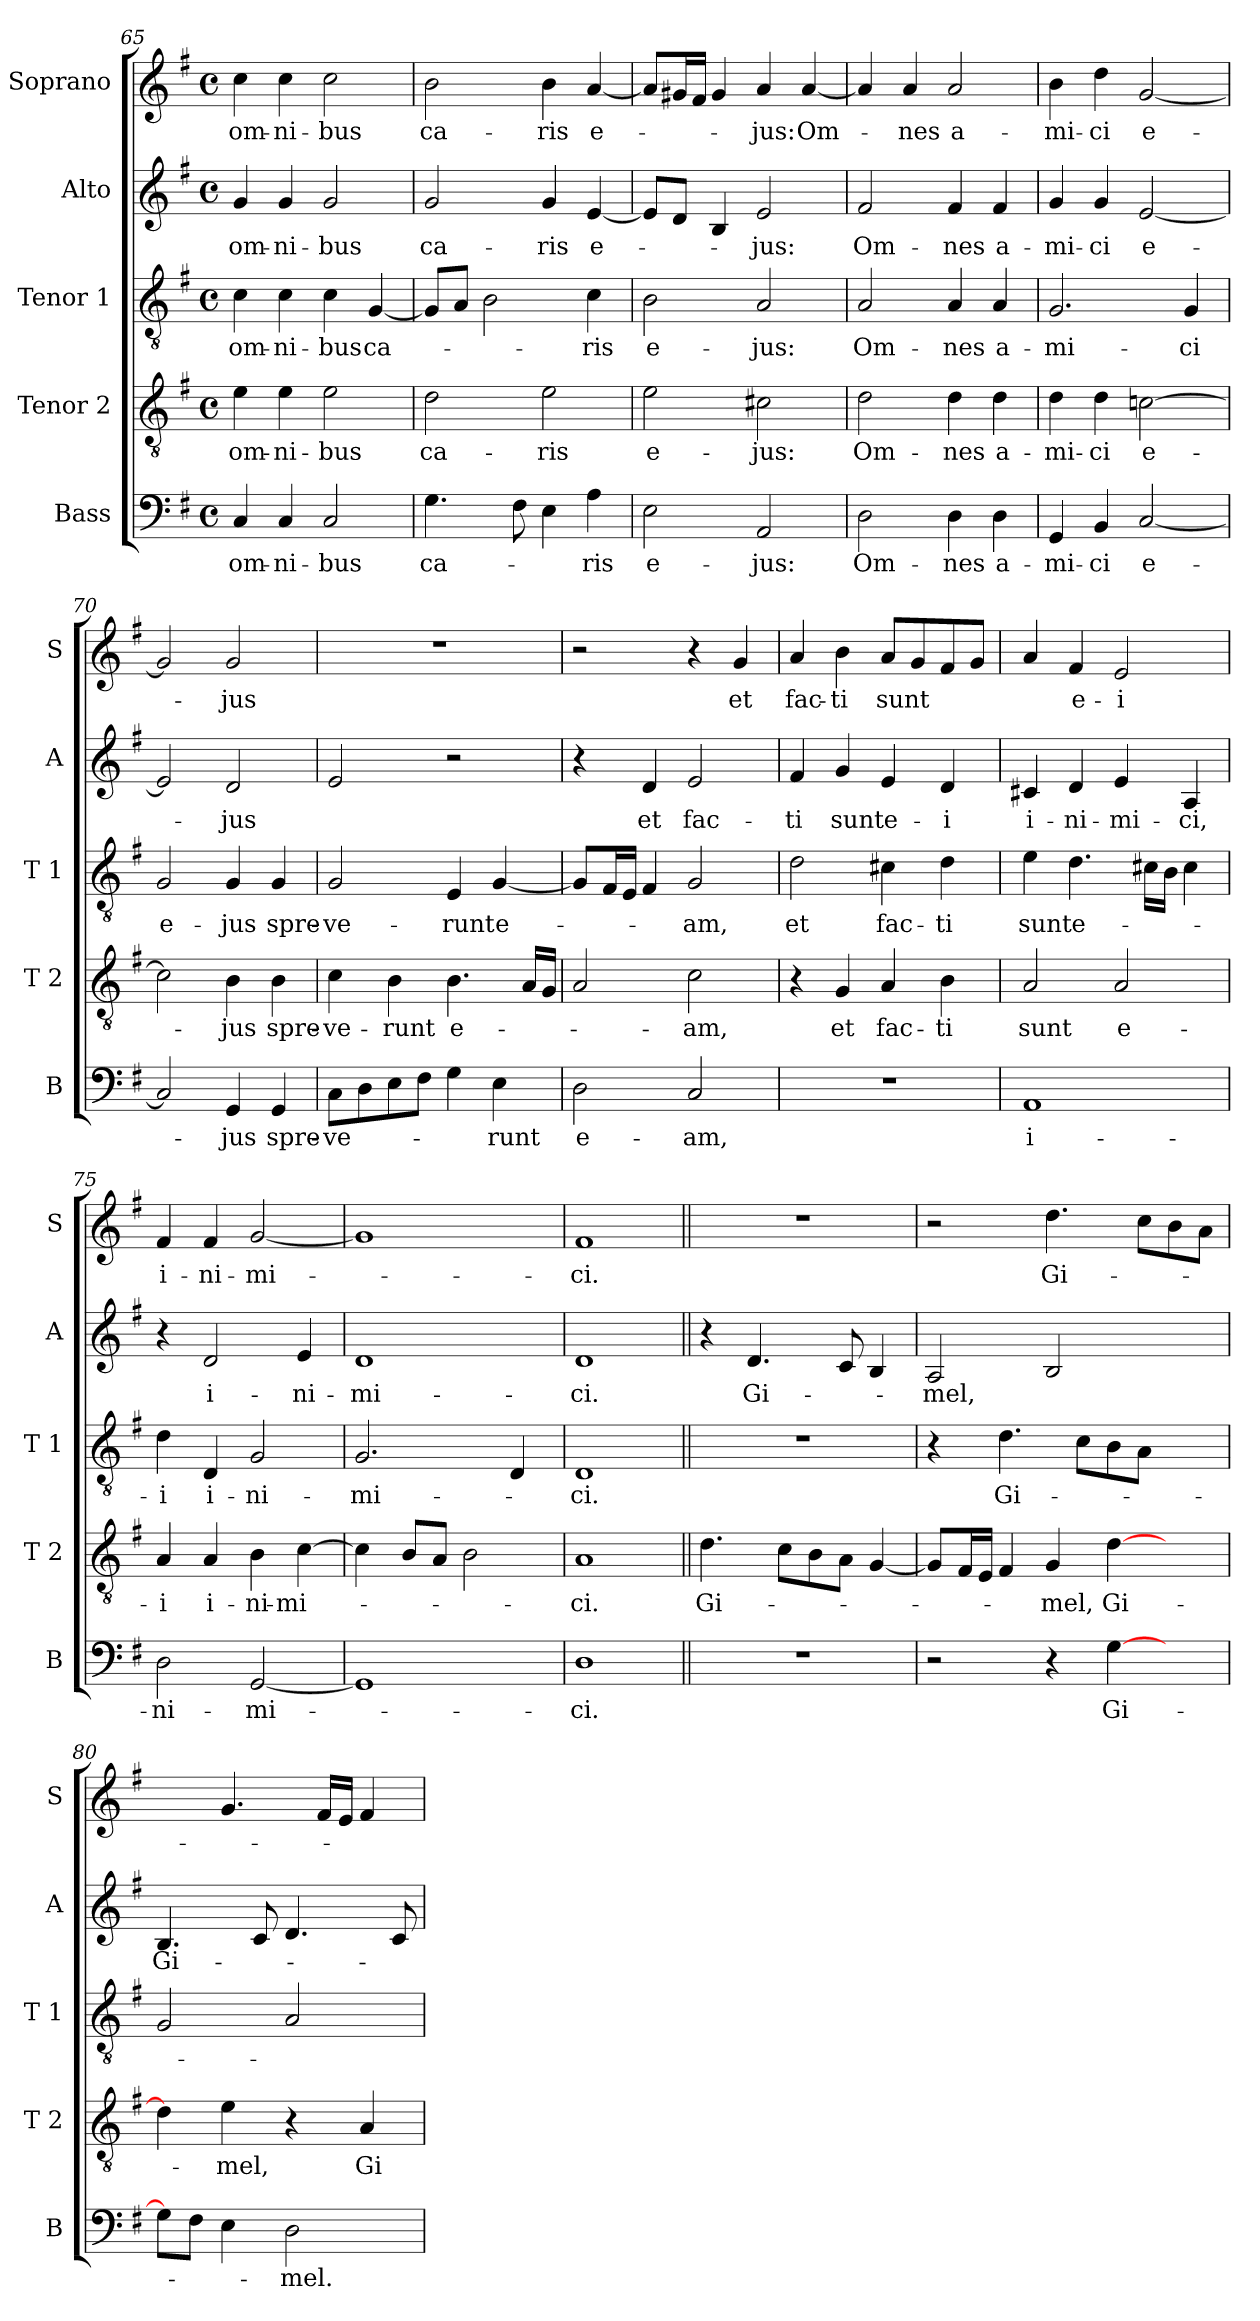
**kern	**text	**kern	**text	**kern	**text	**kern	**text	**kern	**text
*part5	*part5	*part4	*part4	*part3	*part3	*part2	*part2	*part1	*part1
*staff5	*staff5	*staff4	*staff4	*staff3	*staff3	*staff2	*staff2	*staff1	*staff1
*I"Bass	*	*I"Tenor 2	*	*I"Tenor 1	*	*I"Alto	*	*I"Soprano	*
*I'B	*	*I'T 2	*	*I'T 1	*	*I'A	*	*I'S	*
*clefF4	*	*clefGv2	*	*clefGv2	*	*clefG2	*	*clefG2	*
*k[f#]	*	*k[f#]	*	*k[f#]	*	*k[f#]	*	*k[f#]	*
*e:	*	*e:	*	*e:	*	*e:	*	*e:	*
*M4/4	*	*M4/4	*	*M4/4	*	*M4/4	*	*M4/4	*
*met(c)	*	*met(c)	*	*met(c)	*	*met(c)	*	*met(c)	*
=65	=65	=65	=65	=65	=65	=65	=65	=65	=65
!	!LO:LY:b	!	!LO:LY:b	!	!LO:LY:b	!	!LO:LY:b	!	!LO:LY:b
4C/	om-	4e\	om-	4c\	om-	4g/	om-	4cc\	om-
!	!LO:LY:b	!	!LO:LY:b	!	!LO:LY:b	!	!LO:LY:b	!	!LO:LY:b
4C/	-ni-	4e\	-ni-	4c\	-ni-	4g/	-ni-	4cc\	-ni-
!	!LO:LY:b	!	!LO:LY:b	!	!LO:LY:b	!	!LO:LY:b	!	!LO:LY:b
2C/	-bus	2e\	-bus	4c\	-bus	2g/	-bus	2cc\	-bus
!	!	!	!	!	!LO:LY:b	!	!	!	!
.	.	.	.	[4G/	ca-	.	.	.	.
=66	=66	=66	=66	=66	=66	=66	=66	=66	=66
!	!LO:LY:b	!	!LO:LY:b	!	!	!	!LO:LY:b	!	!LO:LY:b
4.G\	ca-	2d\	ca-	8G/L]	.	2g/	ca-	2b\	ca-
.	.	.	.	8A/J	.	.	.	.	.
.	.	.	.	2B\	.	.	.	.	.
8F#\	.	.	.	.	.	.	.	.	.
!	!	!	!LO:LY:b	!	!	!	!LO:LY:b	!	!LO:LY:b
4E\	.	2e\	-ris	.	.	4g/	-ris	4b\	-ris
!	!LO:LY:b	!	!	!	!LO:LY:b	!	!LO:LY:b	!	!LO:LY:b
4A\	-ris	.	.	4c\	-ris	[4e/	e-	[4a/	e-
!!LO:LB:g=z
=67	=67	=67	=67	=67	=67	=67	=67	=67	=67
!	!LO:LY:b	!	!LO:LY:b	!	!LO:LY:b	!	!	!	!
2E\	e-	2e\	e-	2B\	e-	8e/L]	.	8a/L]	.
.	.	.	.	.	.	8d/J	.	16g#X/L	.
.	.	.	.	.	.	.	.	16f#/JJ	.
.	.	.	.	.	.	4B/	.	4g#/	.
!	!LO:LY:b	!	!LO:LY:b	!	!LO:LY:b	!	!LO:LY:b	!	!LO:LY:b
2AA/	-jus:	2c#X\	-jus:	2A/	-jus:	2e/	-jus:	4a/	-jus:
!	!	!	!	!	!	!	!	!	!LO:LY:b
.	.	.	.	.	.	.	.	[4a/	Om-
=68	=68	=68	=68	=68	=68	=68	=68	=68	=68
!	!LO:LY:b	!	!LO:LY:b	!	!LO:LY:b	!	!LO:LY:b	!	!
2D\	Om-	2d\	Om-	2A/	Om-	2f#/	Om-	4a/]	.
!	!	!	!	!	!	!	!	!	!LO:LY:b
.	.	.	.	.	.	.	.	4a/	-nes
!	!LO:LY:b	!	!LO:LY:b	!	!LO:LY:b	!	!LO:LY:b	!	!LO:LY:b
4D\	-nes	4d\	-nes	4A/	-nes	4f#/	-nes	2a/	a-
!	!LO:LY:b	!	!LO:LY:b	!	!LO:LY:b	!	!LO:LY:b	!	!
4D\	a-	4d\	a-	4A/	a-	4f#/	a-	.	.
=69	=69	=69	=69	=69	=69	=69	=69	=69	=69
!	!LO:LY:b	!	!LO:LY:b	!	!LO:LY:b	!	!LO:LY:b	!	!LO:LY:b
4GG/	-mi-	4d\	-mi-	2.G/	-mi-	4g/	-mi-	4b\	-mi-
!	!LO:LY:b	!	!LO:LY:b	!	!	!	!LO:LY:b	!	!LO:LY:b
4BB/	-ci	4d\	-ci	.	.	4g/	-ci	4dd\	-ci
!	!LO:LY:b	!	!LO:LY:b	!	!	!	!LO:LY:b	!	!LO:LY:b
[2C/	e-	[2cn\	e-	.	.	[2e/	e-	[2g/	e-
!	!	!	!	!	!LO:LY:b	!	!	!	!
.	.	.	.	4G/	-ci	.	.	.	.
=70	=70	=70	=70	=70	=70	=70	=70	=70	=70
!	!	!	!	!	!LO:LY:b	!	!	!	!
2C/]	.	2c\]	.	2G/	e-	2e/]	.	2g/]	.
!	!LO:LY:b	!	!LO:LY:b	!	!LO:LY:b	!	!LO:LY:b	!	!LO:LY:b
4GG/	-jus	4B\	-jus	4G/	-jus	2d/	-jus	2g/	-jus
!	!LO:LY:b	!	!LO:LY:b	!	!LO:LY:b	!	!	!	!
4GG/	spre-	4B\	spre-	4G/	spre-	.	.	.	.
=71	=71	=71	=71	=71	=71	=71	=71	=71	=71
!	!LO:LY:b	!	!LO:LY:b	!	!LO:LY:b	!	!	!	!
8C\L	-ve-	4c\	-ve-	2G/	-ve-	2e/	.	1r	.
8D\	.	.	.	.	.	.	.	.	.
!	!	!	!LO:LY:b	!	!	!	!	!	!
8E\	.	4B\	-runt	.	.	.	.	.	.
8F#\J	.	.	.	.	.	.	.	.	.
!	!	!	!LO:LY:b	!	!LO:LY:b	!	!	!	!
4G\	.	4.B\	e-	4E/	-runt	2r	.	.	.
!	!LO:LY:b	!	!	!	!LO:LY:b	!	!	!	!
4E\	-runt	.	.	[4G/	e-	.	.	.	.
.	.	16A/LL	.	.	.	.	.	.	.
.	.	16G/JJ	.	.	.	.	.	.	.
=72	=72	=72	=72	=72	=72	=72	=72	=72	=72
!	!LO:LY:b	!	!	!	!	!	!	!	!
2D\	e-	2A/	.	8G/L]	.	4r	.	2r	.
.	.	.	.	16F#/L	.	.	.	.	.
.	.	.	.	16E/JJ	.	.	.	.	.
!	!	!	!	!	!	!	!LO:LY:b	!	!
.	.	.	.	4F#/	.	4d/	et	.	.
!	!LO:LY:b	!	!LO:LY:b	!	!LO:LY:b	!	!LO:LY:b	!	!
2C/	-am,	2c\	-am,	2G/	-am,	2e/	fac-	4r	.
!	!	!	!	!	!	!	!	!	!LO:LY:b
.	.	.	.	.	.	.	.	4g/	et
!!LO:PB:g=z
=73	=73	=73	=73	=73	=73	=73	=73	=73	=73
!	!	!	!	!	!LO:LY:b	!	!LO:LY:b	!	!LO:LY:b
1r	.	4r	.	2d\	et	4f#/	-ti	4a/	fac-
!	!	!	!LO:LY:b	!	!	!	!LO:LY:b	!	!LO:LY:b
.	.	4G/	et	.	.	4g/	sunt	4b\	-ti
!	!	!	!LO:LY:b	!	!LO:LY:b	!	!LO:LY:b	!	!LO:LY:b
.	.	4A/	fac-	4c#X\	fac-	4e/	e-	8a/L	sunt
.	.	.	.	.	.	.	.	8g/	.
!	!	!	!LO:LY:b	!	!LO:LY:b	!	!LO:LY:b	!	!
.	.	4B\	-ti	4d\	-ti	4d/	-i	8f#/	.
.	.	.	.	.	.	.	.	8g/J	.
=74	=74	=74	=74	=74	=74	=74	=74	=74	=74
!	!LO:LY:b	!	!LO:LY:b	!	!LO:LY:b	!	!LO:LY:b	!	!
1AA	i-	2A/	sunt	4e\	sunt	4c#X/	i-	4a/	.
!	!	!	!	!	!LO:LY:b	!	!LO:LY:b	!	!LO:LY:b
.	.	.	.	4.d\	e-	4d/	-ni-	4f#/	e-
!	!	!	!LO:LY:b	!	!	!	!LO:LY:b	!	!LO:LY:b
.	.	2A/	e-	.	.	4e/	-mi-	2e/	-i
.	.	.	.	16c#X\LL	.	.	.	.	.
.	.	.	.	16B\JJ	.	.	.	.	.
!	!	!	!	!	!	!	!LO:LY:b	!	!
.	.	.	.	4c#\	.	4A/	-ci,	.	.
=75	=75	=75	=75	=75	=75	=75	=75	=75	=75
!	!LO:LY:b	!	!LO:LY:b	!	!LO:LY:b	!	!	!	!LO:LY:b
2D\	-ni-	4A/	-i	4d\	-i	4r	.	4f#/	i-
!	!	!	!LO:LY:b	!	!LO:LY:b	!	!LO:LY:b	!	!LO:LY:b
.	.	4A/	i-	4D/	i-	2d/	i-	4f#/	-ni-
!	!LO:LY:b	!	!LO:LY:b	!	!LO:LY:b	!	!	!	!LO:LY:b
[2GG/	-mi-	4B\	-ni-	2G/	-ni-	.	.	[2g/	-mi-
!	!	!	!LO:LY:b	!	!	!	!LO:LY:b	!	!
.	.	[4c\	-mi-	.	.	4e/	-ni-	.	.
=76	=76	=76	=76	=76	=76	=76	=76	=76	=76
!	!	!	!	!	!LO:LY:b	!	!LO:LY:b	!	!
1GG]	.	4c\]	.	2.G/	-mi-	1d	-mi-	1g]	.
.	.	8B/L	.	.	.	.	.	.	.
.	.	8A/J	.	.	.	.	.	.	.
.	.	2B\	.	.	.	.	.	.	.
.	.	.	.	4D/	.	.	.	.	.
=77	=77	=77	=77	=77	=77	=77	=77	=77	=77
!	!LO:LY:b	!	!LO:LY:b	!	!LO:LY:b	!	!LO:LY:b	!	!LO:LY:b
1D	-ci.	1A	-ci.	1D	-ci.	1d	-ci.	1f#	-ci.
!!LO:LB:g=z
=78||	=78||	=78||	=78||	=78||	=78||	=78||	=78||	=78||	=78||
!	!	!	!LO:LY:b	!	!	!	!	!	!
1r	.	4.d\	Gi-	1r	.	4r	.	1r	.
!	!	!	!	!	!	!	!LO:LY:b	!	!
.	.	.	.	.	.	4.d/	Gi-	.	.
.	.	8c\L	.	.	.	.	.	.	.
.	.	8B\	.	.	.	.	.	.	.
.	.	8A\J	.	.	.	8c/	.	.	.
.	.	[4G/	.	.	.	4B/	.	.	.
=79	=79	=79	=79	=79	=79	=79	=79	=79	=79
!	!	!	!	!	!	!	!LO:LY:b	!	!
2r	.	8G/L]	.	4r	.	2A/	-mel,	2r	.
.	.	16F#/L	.	.	.	.	.	.	.
.	.	16E/JJ	.	.	.	.	.	.	.
!	!	!	!	!	!LO:LY:b	!	!	!	!
.	.	4F#/	.	4.d\	Gi-	.	.	.	.
!	!	!	!LO:LY:b	!	!	!	!	!	!LO:LY:b
4r	.	4G/	-mel,	.	.	2B/	.	4.dd\	Gi-
.	.	.	.	8c\L	.	.	.	.	.
!	!LO:LY:b	!	!LO:LY:b	!	!	!	!	!	!
[4G\	Gi-	[4d\	Gi-	8B\	.	.	.	.	.
.	.	.	.	8A\J	.	.	.	8cc\L	.
4ryy	.	4ryy	.	4ryy	.	4ryy	.	8b\	.
.	.	.	.	.	.	.	.	8a\J	.
=80	=80	=80	=80	=80	=80	=80	=80	=80	=80
!	!	!	!	!	!	!	!LO:LY:b	!	!
8G\L]	.	4d\]	.	2G/	.	4.B/	Gi-	8b/Lyy	.
8F#\J	.	.	.	.	.	.	.	8a/Jyy	.
!	!	!	!LO:LY:b	!	!	!	!	!	!
4E\	.	4e\	-mel,	.	.	.	.	4.g/	.
.	.	.	.	.	.	8c/	.	.	.
!	!LO:LY:b	!	!	!	!	!	!	!	!
2D\	-mel.	4r	.	2A/	.	4.d/	.	.	.
.	.	.	.	.	.	.	.	16f#/LL	.
.	.	.	.	.	.	.	.	16e/JJ	.
!	!	!	!LO:LY:b	!	!	!	!	!	!
.	.	4A/	Gi-	.	.	.	.	4f#/	.
.	.	.	.	.	.	8c/	.	.	.
=	=	=	=	=	=	=	=	=	=
*-	*-	*-	*-	*-	*-	*-	*-	*-	*-
